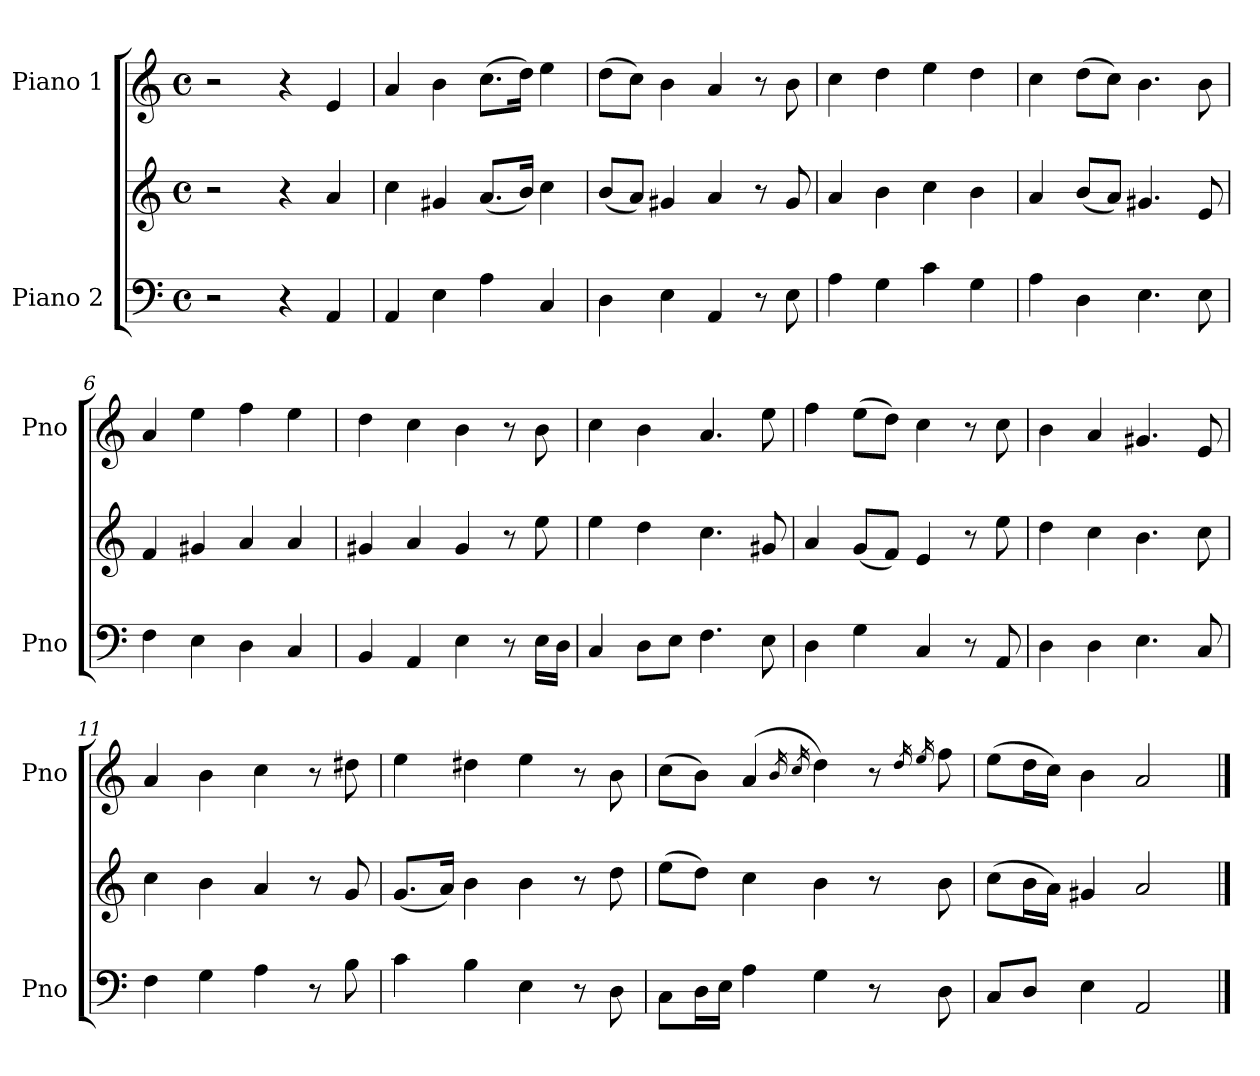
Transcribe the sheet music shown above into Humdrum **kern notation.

**kern	**kern	**kern
*part2	*part2	*part1
*staff3	*staff2	*staff1
*I"Piano 2	*	*I"Piano 1
*I'Pno	*	*I'Pno
*clefF4	*clefG2	*clefG2
*k[]	*k[]	*k[]
*M4/4	*M4/4	*M4/4
*met(c)	*met(c)	*met(c)
=1	=1	=1
2r	2r	2r
4r	4r	4r
4AA/	4a/	4e/
=2	=2	=2
4AA/	4cc\	4a/
4E\	4g#X/	4b\
4A\	(<8.a/L	(>8.cc\L
.	16b/Jk)	16dd\Jk)
4C/	4cc\	4ee\
=3	=3	=3
4D\	(<8b/L	(>8dd\L
.	8a/J)	8cc\J)
4E\	4g#X/	4b\
4AA/	4a/	4a/
8r	8r	8r
8E\	8g#/	8b\
=4	=4	=4
4A\	4a/	4cc\
4G\	4b\	4dd\
4c\	4cc\	4ee\
4G\	4b\	4dd\
=5	=5	=5
4A\	4a/	4cc\
4D\	(<8b/L	(>8dd\L
.	8a/J)	8cc\J)
4.E\	4.g#X/	4.b\
8E\	8e/	8b\
=6	=6	=6
4F\	4f/	4a/
4E\	4g#X/	4ee\
4D\	4a/	4ff\
4C/	4a/	4ee\
=7	=7	=7
4BB/	4g#X/	4dd\
4AA/	4a/	4cc\
4E\	4g#/	4b\
8r	8r	8r
16E\LL	8ee\	8b\
16D\JJ	.	.
!!LO:LB:g=z
=8	=8	=8
4C/	4ee\	4cc\
8D\L	4dd\	4b\
8E\J	.	.
4.F\	4.cc\	4.a/
8E\	8g#X/	8ee\
=9	=9	=9
4D\	4a/	4ff\
4G\	(<8g/L	(>8ee\L
.	8f/J)	8dd\J)
4C/	4e/	4cc\
8r	8r	8r
8AA/	8ee\	8cc\
=10	=10	=10
4D\	4dd\	4b\
4D\	4cc\	4a/
4.E\	4.b\	4.g#X/
8C/	8cc\	8e/
=11	=11	=11
4F\	4cc\	4a/
4G\	4b\	4b\
4A\	4a/	4cc\
8r	8r	8r
8B\	8g/	8dd#X\
=12	=12	=12
4c\	(<8.g/L	4ee\
.	16a/Jk)	.
4B\	4b\	4dd#X\
4E\	4b\	4ee\
8r	8r	8r
8D\	8dd\	8b\
=13	=13	=13
8C\L	(>8ee\L	(>8cc\L
16D\L	8dd\J)	8b\J)
16E\JJ	.	.
4A\	4cc\	(>4a/
.	.	16qb/
.	.	16qcc/
4G\	4b\	4dd\)
8r	8r	8r
.	.	16qdd/
.	.	16qee/
8D\	8b\	8ff\
!!LO:LB:g=z
=14	=14	=14
8C/L	(>8cc\L	(>8ee\L
8D/J	16b\L	16dd\L
.	16a\JJ)	16cc\JJ)
4E\	4g#X/	4b\
2AA/	2a/	2a/
==	==	==
*-	*-	*-
